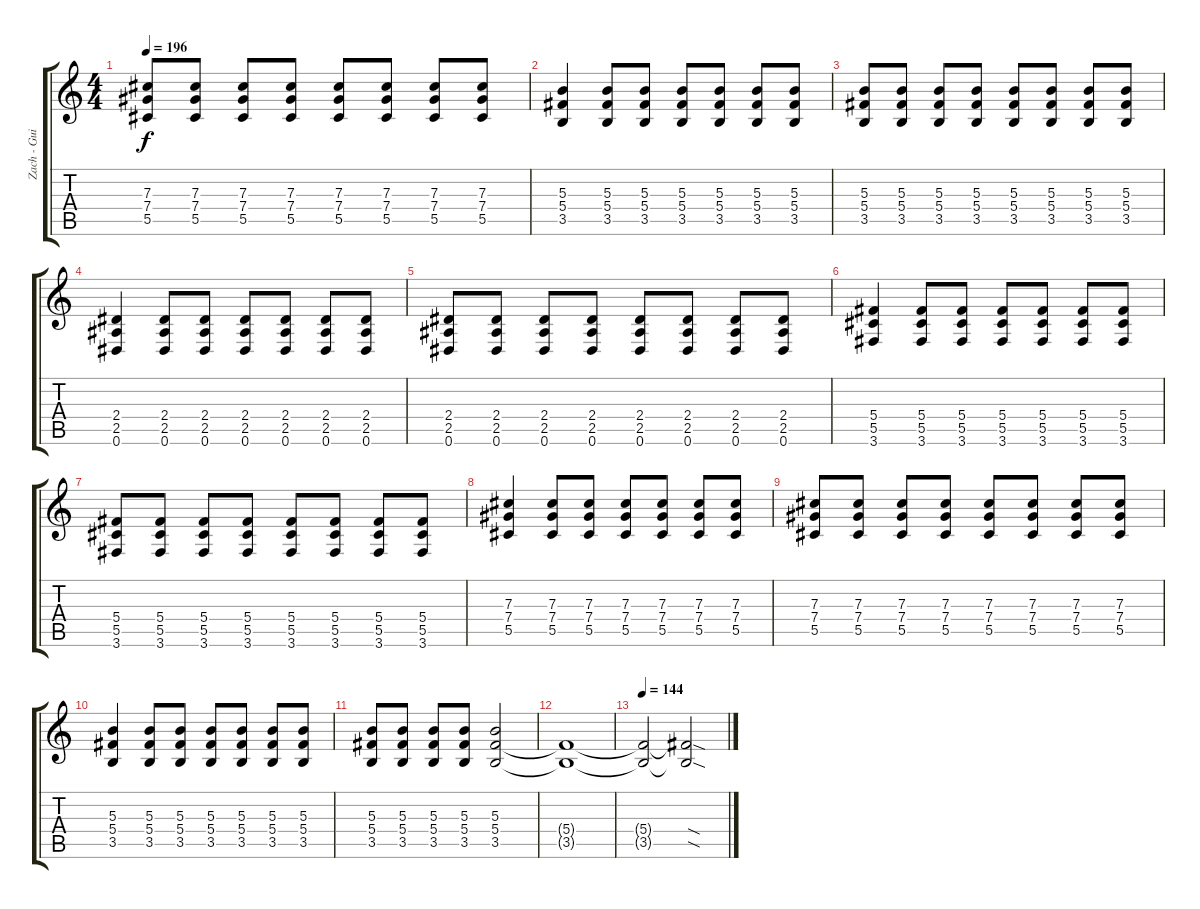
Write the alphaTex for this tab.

\track ("Zach - Guitar" "Zach - Gui") {instrument distortionguitar}
\staff {score tabs}
\tuning (Eb4 Bb3 Gb3 Db3 Ab2 Eb2) {hide}
\ts (4 4)
\tempo 196
\clef g2
\ks c
(7.3 7.4 5.5).8{dy f} (7.3 7.4 5.5).8 (7.3 7.4 5.5).8 (7.3 7.4 5.5).8 (7.3 7.4 5.5).8 (7.3 7.4 5.5).8 (7.3 7.4 5.5).8 (7.3 7.4 5.5).8 |
(5.3 5.4 3.5).4 (5.3 5.4 3.5).8 (5.3 5.4 3.5).8 (5.3 5.4 3.5).8 (5.3 5.4 3.5).8 (5.3 5.4 3.5).8 (5.3 5.4 3.5).8 |
(5.3 5.4 3.5).8 (5.3 5.4 3.5).8 (5.3 5.4 3.5).8 (5.3 5.4 3.5).8 (5.3 5.4 3.5).8 (5.3 5.4 3.5).8 (5.3 5.4 3.5).8 (5.3 5.4 3.5).8 |
(2.4 2.5 0.6).4 (2.4 2.5 0.6).8 (2.4 2.5 0.6).8 (2.4 2.5 0.6).8 (2.4 2.5 0.6).8 (2.4 2.5 0.6).8 (2.4 2.5 0.6).8 |
(2.4 2.5 0.6).8 (2.4 2.5 0.6).8 (2.4 2.5 0.6).8 (2.4 2.5 0.6).8 (2.4 2.5 0.6).8 (2.4 2.5 0.6).8 (2.4 2.5 0.6).8 (2.4 2.5 0.6).8 |
(5.4 5.5 3.6).4 (5.4 5.5 3.6).8 (5.4 5.5 3.6).8 (5.4 5.5 3.6).8 (5.4 5.5 3.6).8 (5.4 5.5 3.6).8 (5.4 5.5 3.6).8 |
(5.4 5.5 3.6).8 (5.4 5.5 3.6).8 (5.4 5.5 3.6).8 (5.4 5.5 3.6).8 (5.4 5.5 3.6).8 (5.4 5.5 3.6).8 (5.4 5.5 3.6).8 (5.4 5.5 3.6).8 |
(7.3 7.4 5.5).4 (7.3 7.4 5.5).8 (7.3 7.4 5.5).8 (7.3 7.4 5.5).8 (7.3 7.4 5.5).8 (7.3 7.4 5.5).8 (7.3 7.4 5.5).8 |
(7.3 7.4 5.5).8 (7.3 7.4 5.5).8 (7.3 7.4 5.5).8 (7.3 7.4 5.5).8 (7.3 7.4 5.5).8 (7.3 7.4 5.5).8 (7.3 7.4 5.5).8 (7.3 7.4 5.5).8 |
(5.3 5.4 3.5).4 (5.3 5.4 3.5).8 (5.3 5.4 3.5).8 (5.3 5.4 3.5).8 (5.3 5.4 3.5).8 (5.3 5.4 3.5).8 (5.3 5.4 3.5).8 |
(5.3 5.4 3.5).8 (5.3 5.4 3.5).8 (5.3 5.4 3.5).8 (5.3 5.4 3.5).8 (5.3 5.4 3.5).2 |
(5.4{t} 3.5{t}).1 |
\tempo 144
(5.4{t} 3.5{t}).2 (5.4{sod t} 3.5{sod t}).2{volume 11}
